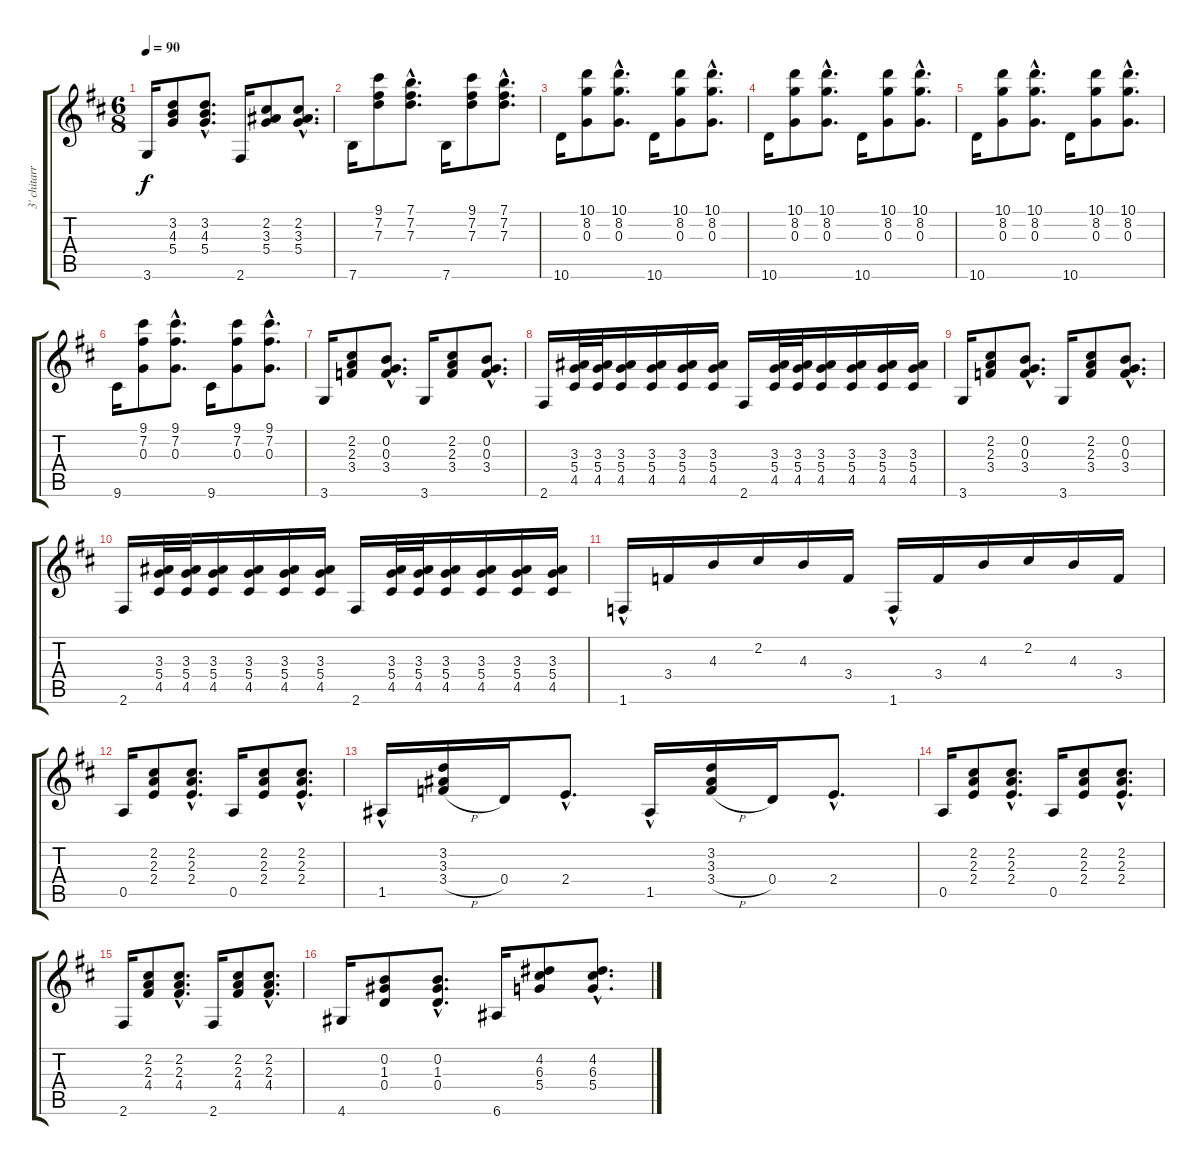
\track ("3' chitarra" "3' chitarr") {instrument acousticguitarsteel}
\staff {score tabs}
\tuning (E4 B3 G3 D3 A2 E2) {hide}
\ts (6 8)
\tempo 90
\clef g2
\ks bminor
3.6.16{dy f} (3.2 4.3 5.4).8 (3.2{hac} 4.3{hac} 5.4{hac}).8{d} 2.6.16 (2.2 3.3 5.4).8 (2.2{hac} 3.3{hac} 5.4{hac}).8{d} |
7.6.16 (9.1 7.2 7.3).8 (7.1{hac} 7.2{hac} 7.3{hac}).8{d} 7.6.16 (9.1 7.2 7.3).8 (7.1{hac} 7.2{hac} 7.3{hac}).8{d} |
10.6.16 (10.1 8.2 0.3).8 (10.1{hac} 8.2{hac} 0.3{hac}).8{d} 10.6.16 (10.1 8.2 0.3).8 (10.1{hac} 8.2{hac} 0.3{hac}).8{d} |
10.6.16 (10.1 8.2 0.3).8 (10.1{hac} 8.2{hac} 0.3{hac}).8{d} 10.6.16 (10.1 8.2 0.3).8 (10.1{hac} 8.2{hac} 0.3{hac}).8{d} |
10.6.16 (10.1 8.2 0.3).8 (10.1{hac} 8.2{hac} 0.3{hac}).8{d} 10.6.16 (10.1 8.2 0.3).8 (10.1{hac} 8.2{hac} 0.3{hac}).8{d} |
9.6.16 (9.1 7.2 0.3).8 (9.1{hac} 7.2{hac} 0.3{hac}).8{d} 9.6.16 (9.1 7.2 0.3).8 (9.1{hac} 7.2{hac} 0.3{hac}).8{d} |
3.6.16 (2.2 2.3 3.4).8 (0.2{hac} 0.3{hac} 3.4{hac}).8{d} 3.6.16 (2.2 2.3 3.4).8 (0.2{hac} 0.3{hac} 3.4{hac}).8{d} |
2.6.16 (3.3 5.4 4.5).32 (3.3 5.4 4.5).32 (3.3 5.4 4.5).16 (3.3 5.4 4.5).16 (3.3 5.4 4.5).16 (3.3 5.4 4.5).16 2.6.16 (3.3 5.4 4.5).32 (3.3 5.4 4.5).32 (3.3 5.4 4.5).16 (3.3 5.4 4.5).16 (3.3 5.4 4.5).16 (3.3 5.4 4.5).16 |
3.6.16 (2.2 2.3 3.4).8 (0.2{hac} 0.3{hac} 3.4{hac}).8{d} 3.6.16 (2.2 2.3 3.4).8 (0.2{hac} 0.3{hac} 3.4{hac}).8{d} |
2.6.16 (3.3 5.4 4.5).32 (3.3 5.4 4.5).32 (3.3 5.4 4.5).16 (3.3 5.4 4.5).16 (3.3 5.4 4.5).16 (3.3 5.4 4.5).16 2.6.16 (3.3 5.4 4.5).32 (3.3 5.4 4.5).32 (3.3 5.4 4.5).16 (3.3 5.4 4.5).16 (3.3 5.4 4.5).16 (3.3 5.4 4.5).16 |
1.6{hac}.16 3.4.16 4.3.16 2.2.16 4.3.16 3.4.16 1.6{hac}.16 3.4.16 4.3.16 2.2.16 4.3.16 3.4.16 |
0.5.16 (2.2 2.3 2.4).8 (2.2{hac} 2.3{hac} 2.4{hac}).8{d} 0.5.16 (2.2 2.3 2.4).8 (2.2{hac} 2.3{hac} 2.4{hac}).8{d} |
1.5{hac}.16 (3.2 3.3 3.4{h}).16 0.4.16 2.4{hac}.8{d} 1.5{hac}.16 (3.2 3.3 3.4{h}).16 0.4.16 2.4{hac}.8{d} |
0.5.16 (2.2 2.3 2.4).8 (2.2{hac} 2.3{hac} 2.4{hac}).8{d} 0.5.16 (2.2 2.3 2.4).8 (2.2{hac} 2.3{hac} 2.4{hac}).8{d} |
2.6.16 (2.2 2.3 4.4).8 (2.2{hac} 2.3{hac} 4.4{hac}).8{d} 2.6.16 (2.2 2.3 4.4).8 (2.2{hac} 2.3{hac} 4.4{hac}).8{d} |
4.6.16 (0.2 1.3 0.4).8 (0.2{hac} 1.3{hac} 0.4{hac}).8{d} 6.6.16 (4.2 6.3 5.4).8 (4.2{hac} 6.3{hac} 5.4{hac}).8{d}
